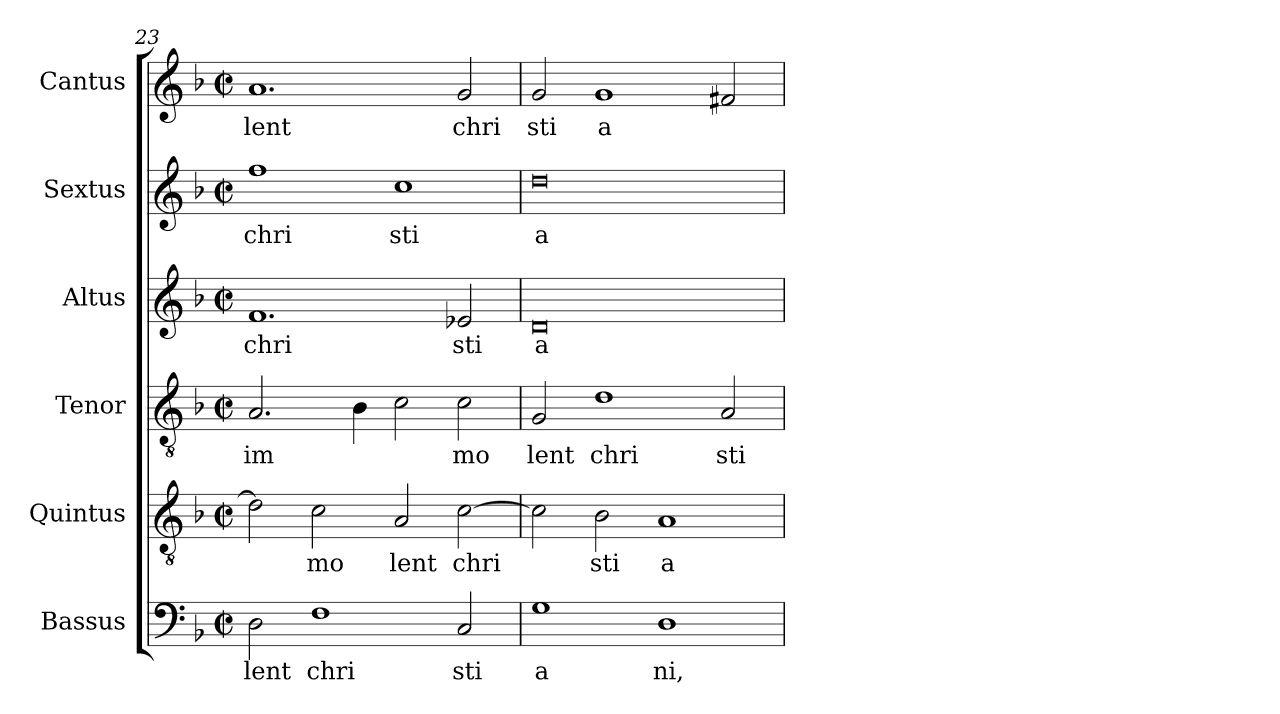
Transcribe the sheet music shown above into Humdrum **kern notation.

**kern	**text	**kern	**text	**kern	**text	**kern	**text	**kern	**text	**kern	**text
*part6	*part6	*part5	*part5	*part4	*part4	*part3	*part3	*part2	*part2	*part1	*part1
*staff6	*staff6	*staff5	*staff5	*staff4	*staff4	*staff3	*staff3	*staff2	*staff2	*staff1	*staff1
*I"Bassus	*	*I"Quintus	*	*I"Tenor	*	*I"Altus	*	*I"Sextus	*	*I"Cantus	*
*clefF4	*	*clefGv2	*	*clefGv2	*	*clefG2	*	*clefG2	*	*clefG2	*
*k[b-]	*	*k[b-]	*	*k[b-]	*	*k[b-]	*	*k[b-]	*	*k[b-]	*
*F:	*	*F:	*	*F:	*	*F:	*	*F:	*	*F:	*
*M2/2	*	*M2/2	*	*M2/2	*	*M2/2	*	*M2/2	*	*M2/2	*
*met(c|)	*	*met(c|)	*	*met(c|)	*	*met(c|)	*	*met(c|)	*	*met(c|)	*
=23	=23	=23	=23	=23	=23	=23	=23	=23	=23	=23	=23
!	!LO:LY:b:cj	!	!	!	!LO:LY:b	!	!LO:LY:b:cj	!	!LO:LY:b:cj	!	!LO:LY:b:cj
2D\	lent	2d\]	.	2.A/	im	1.f	chri	1ff	chri	1.a	lent
!	!LO:LY:b:cj	!	!LO:LY:b:cj	!	!	!	!	!	!	!	!
1F	chri	2c\	mo	.	.	.	.	.	.	.	.
.	.	.	.	4B-\	.	.	.	.	.	.	.
!	!	!	!LO:LY:b:cj	!	!	!	!	!	!LO:LY:b:cj	!	!
.	.	2A/	lent	2c\	.	.	.	1cc	sti	.	.
!	!LO:LY:b:cj	!	!LO:LY:b	!	!LO:LY:b:cj	!	!LO:LY:b:cj	!	!	!	!LO:LY:b:cj
2C/	sti	[>2c\	chri	2c\	mo	2e-X/	sti	.	.	2g/	chri
=24	=24	=24	=24	=24	=24	=24	=24	=24	=24	=24	=24
!	!LO:LY:b:cj	!	!	!	!LO:LY:b:cj	!	!LO:LY:b:cj	!	!LO:LY:b:cj	!	!LO:LY:b:cj
1G	a	2c\]	.	2G/	lent	0d	a	0dd	a	2g/	sti
!	!	!	!LO:LY:b:cj	!	!LO:LY:b:cj	!	!	!	!	!	!LO:LY:b:rj
.	.	2B-\	sti	1d	chri	.	.	.	.	1g	a
!	!LO:LY:b:cj	!	!LO:LY:b:cj	!	!	!	!	!	!	!	!
1D	ni,	1A	a	.	.	.	.	.	.	.	.
!	!	!	!	!	!LO:LY:b:cj	!	!	!	!	!	!
.	.	.	.	2A/	sti	.	.	.	.	2f#/	.
=	=	=	=	=	=	=	=	=	=	=	=
*-	*-	*-	*-	*-	*-	*-	*-	*-	*-	*-	*-
